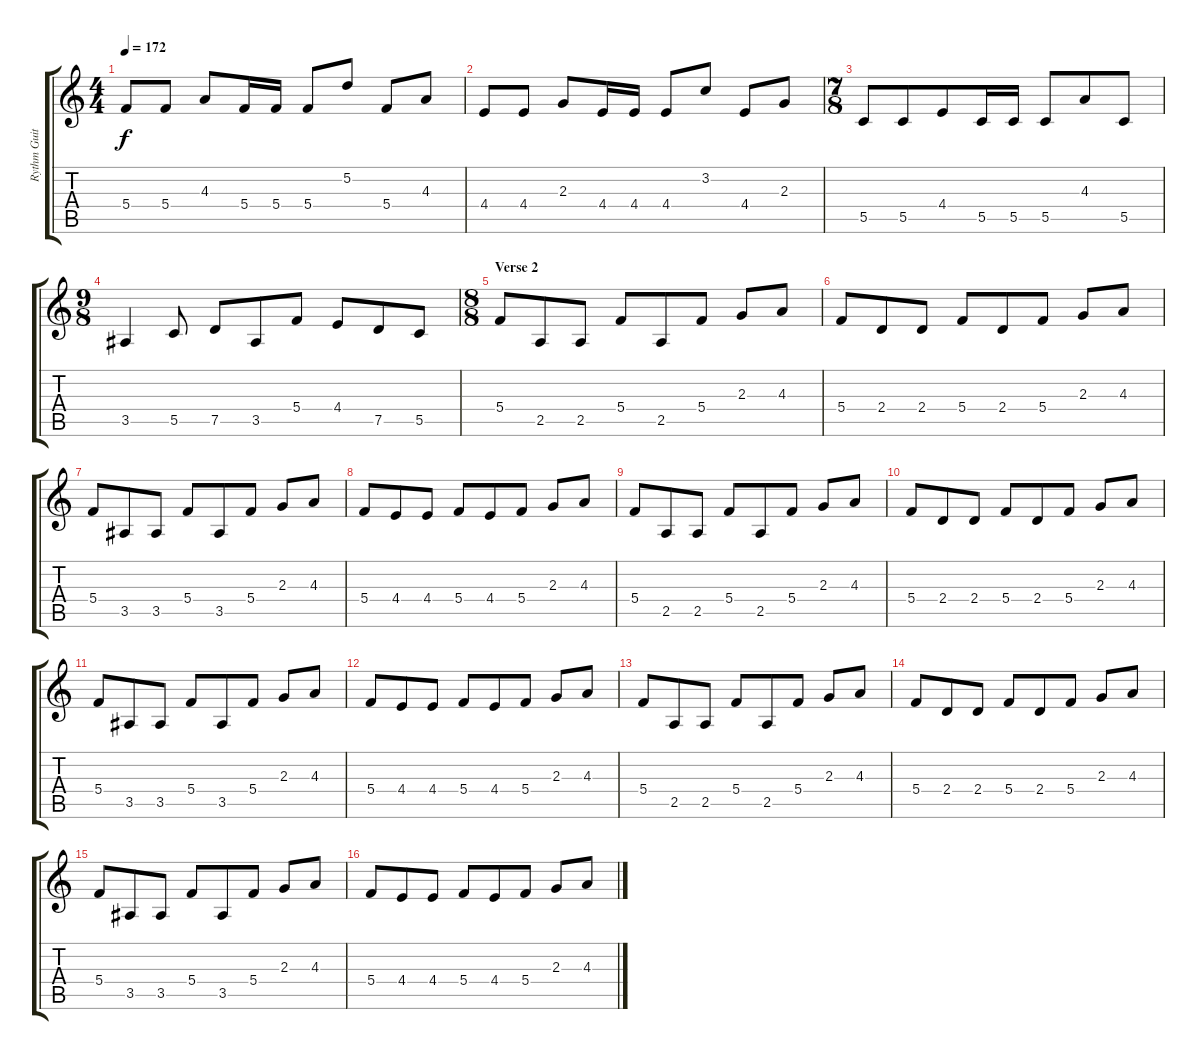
\track ("Rythm Guitar 2" "Rythm Guit") {instrument distortionguitar}
\staff {score tabs}
\tuning (D4 A3 F3 C3 G2 D2) {hide}
\ts (4 4)
\tempo 172
\clef g2
\ks c
5.4.8{dy f} 5.4.8 4.3.8 5.4.16 5.4.16 5.4.8 5.2.8 5.4.8 4.3.8 |
4.4.8 4.4.8 2.3.8 4.4.16 4.4.16 4.4.8 3.2.8 4.4.8 2.3.8 |
\ts (7 8)
5.5.8 5.5.8 4.4.8 5.5.16 5.5.16 5.5.8 4.3.8 5.5.8 |
\ts (9 8)
3.5.4 5.5.8 7.5.8 3.5.8 5.4.8 4.4.8 7.5.8 5.5.8 |
\ts (8 8)
\section ("" "Verse 2")
5.4.8 2.5.8 2.5.8 5.4.8 2.5.8 5.4.8 2.3.8 4.3.8 |
5.4.8 2.4.8 2.4.8 5.4.8 2.4.8 5.4.8 2.3.8 4.3.8 |
5.4.8 3.5.8 3.5.8 5.4.8 3.5.8 5.4.8 2.3.8 4.3.8 |
5.4.8 4.4.8 4.4.8 5.4.8 4.4.8 5.4.8 2.3.8 4.3.8 |
5.4.8 2.5.8 2.5.8 5.4.8 2.5.8 5.4.8 2.3.8 4.3.8 |
5.4.8 2.4.8 2.4.8 5.4.8 2.4.8 5.4.8 2.3.8 4.3.8 |
5.4.8 3.5.8 3.5.8 5.4.8 3.5.8 5.4.8 2.3.8 4.3.8 |
5.4.8 4.4.8 4.4.8 5.4.8 4.4.8 5.4.8 2.3.8 4.3.8 |
5.4.8 2.5.8 2.5.8 5.4.8 2.5.8 5.4.8 2.3.8 4.3.8 |
5.4.8 2.4.8 2.4.8 5.4.8 2.4.8 5.4.8 2.3.8 4.3.8 |
5.4.8 3.5.8 3.5.8 5.4.8 3.5.8 5.4.8 2.3.8 4.3.8 |
5.4.8 4.4.8 4.4.8 5.4.8 4.4.8 5.4.8 2.3.8 4.3.8
